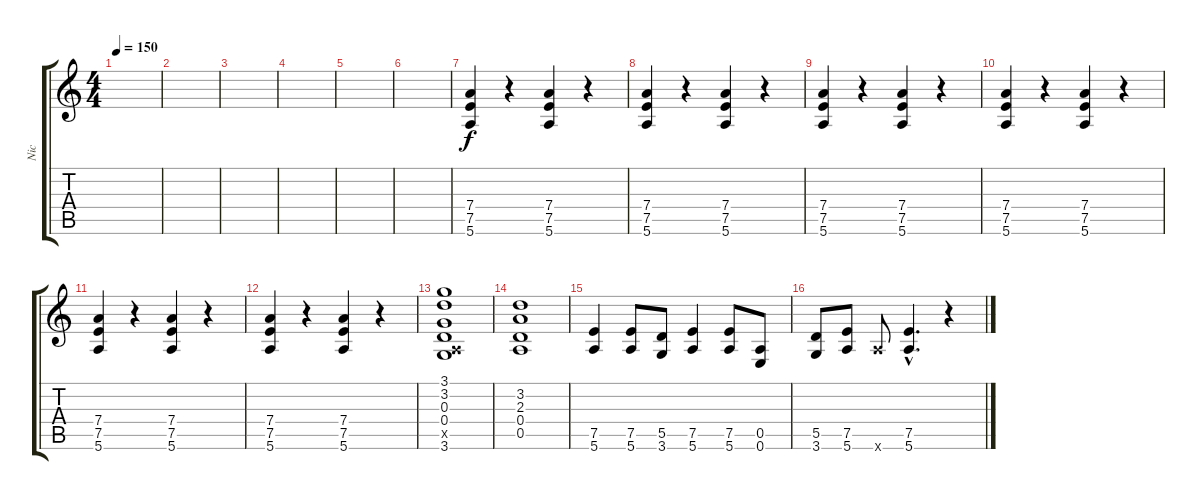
\track ("Nic" "Nic") {instrument distortionguitar}
\staff {score tabs}
\tuning (E4 B3 G3 D3 A2 E2) {hide}
\ts (4 4)
\tempo 150
\clef g2
\ks c
|
|
|
|
|
|
(7.4 7.5 5.6).4 r.4 (7.4 7.5 5.6).4 r.4 |
(7.4 7.5 5.6).4 r.4 (7.4 7.5 5.6).4 r.4 |
(7.4 7.5 5.6).4 r.4 (7.4 7.5 5.6).4 r.4 |
(7.4 7.5 5.6).4 r.4 (7.4 7.5 5.6).4 r.4 |
(7.4 7.5 5.6).4 r.4 (7.4 7.5 5.6).4 r.4 |
(7.4 7.5 5.6).4 r.4 (7.4 7.5 5.6).4 r.4 |
(3.1 3.2 0.3 0.4 0.5{x} 3.6).1 |
(3.2 2.3 0.4 0.5).1 |
(7.5 5.6).4 (7.5 5.6).8 (5.5 3.6).8 (7.5 5.6).4 (7.5 5.6).8 (0.5 0.6).8 |
(5.5 3.6).8 (7.5 5.6).8 5.6{x}.8 (7.5{hac} 5.6{hac}).4{d} r.4
